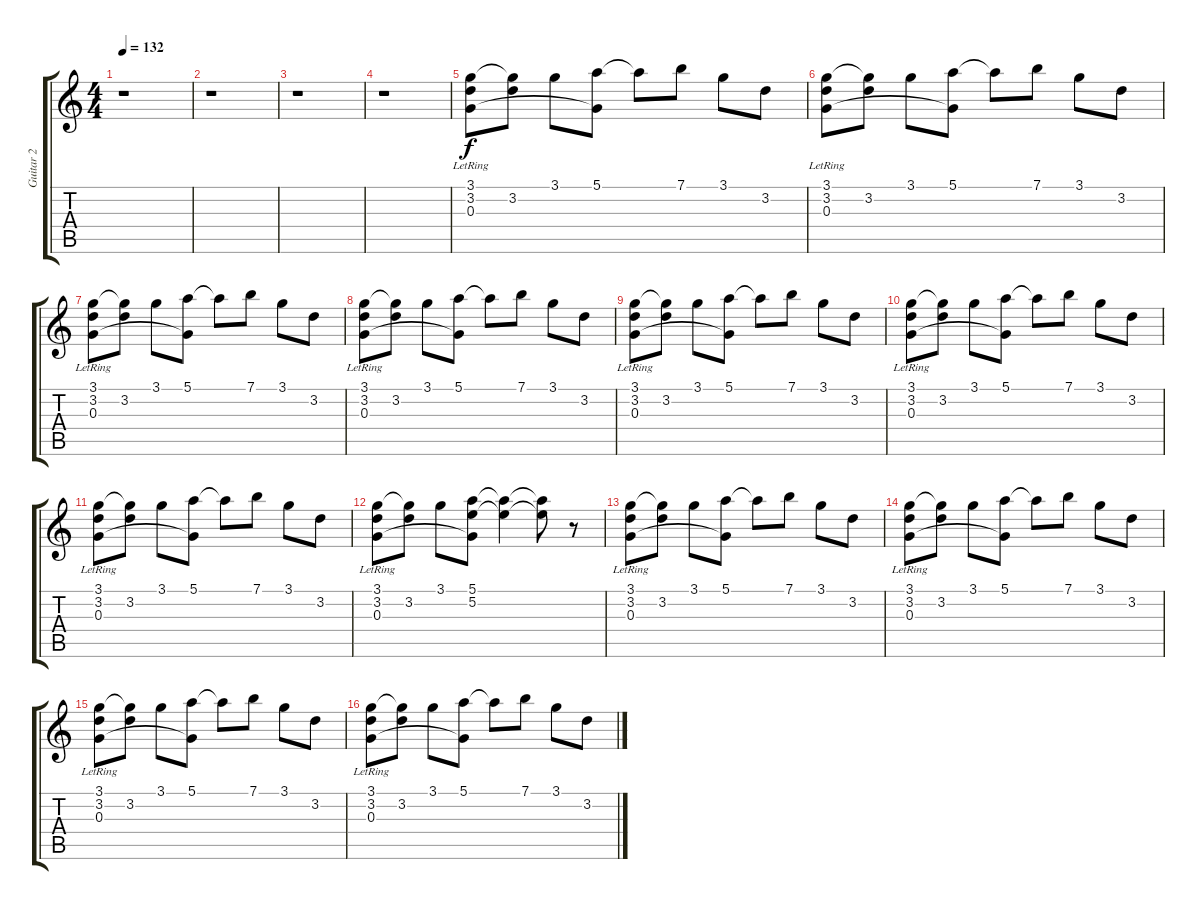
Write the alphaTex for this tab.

\track ("Guitar 2" "Guitar 2") {instrument distortionguitar}
\staff {score tabs}
\tuning (E4 B3 G3 D3 A2 E2) {hide}
\ts (4 4)
\tempo 132
\clef g2
\ks c
r.1{dy f} |
r.1 |
r.1 |
r.1 |
(3.1{lr} 3.2{lr} 0.3).8{volume 9} (3.1{t} 3.2).8 3.1.8 (5.1 0.3{t}).8 5.1{t}.8 7.1.8 3.1.8 3.2.8 |
(3.1{lr} 3.2{lr} 0.3).8 (3.1{t} 3.2).8 3.1.8 (5.1 0.3{t}).8 5.1{t}.8 7.1.8 3.1.8 3.2.8 |
(3.1{lr} 3.2{lr} 0.3).8 (3.1{t} 3.2).8 3.1.8 (5.1 0.3{t}).8 5.1{t}.8 7.1.8 3.1.8 3.2.8 |
(3.1{lr} 3.2{lr} 0.3).8 (3.1{t} 3.2).8 3.1.8 (5.1 0.3{t}).8 5.1{t}.8 7.1.8 3.1.8 3.2.8 |
(3.1{lr} 3.2{lr} 0.3).8 (3.1{t} 3.2).8 3.1.8 (5.1 0.3{t}).8 5.1{t}.8 7.1.8 3.1.8 3.2.8 |
(3.1{lr} 3.2{lr} 0.3).8 (3.1{t} 3.2).8 3.1.8 (5.1 0.3{t}).8 5.1{t}.8 7.1.8 3.1.8 3.2.8 |
(3.1{lr} 3.2{lr} 0.3).8 (3.1{t} 3.2).8 3.1.8 (5.1 0.3{t}).8 5.1{t}.8 7.1.8 3.1.8 3.2.8 |
(3.1{lr} 3.2{lr} 0.3).8 (3.1{t} 3.2).8 3.1.8 (5.1 5.2 0.3{t}).8 (5.1{t} 5.2{t}).4 (5.1{t} 5.2{t}).8 r.8 |
(3.1{lr} 3.2{lr} 0.3).8 (3.1{t} 3.2).8 3.1.8 (5.1 0.3{t}).8 5.1{t}.8 7.1.8 3.1.8 3.2.8 |
(3.1{lr} 3.2{lr} 0.3).8 (3.1{t} 3.2).8 3.1.8 (5.1 0.3{t}).8 5.1{t}.8 7.1.8 3.1.8 3.2.8 |
(3.1{lr} 3.2{lr} 0.3).8 (3.1{t} 3.2).8 3.1.8 (5.1 0.3{t}).8 5.1{t}.8 7.1.8 3.1.8 3.2.8 |
(3.1{lr} 3.2{lr} 0.3).8 (3.1{t} 3.2).8 3.1.8 (5.1 0.3{t}).8 5.1{t}.8 7.1.8 3.1.8 3.2.8
